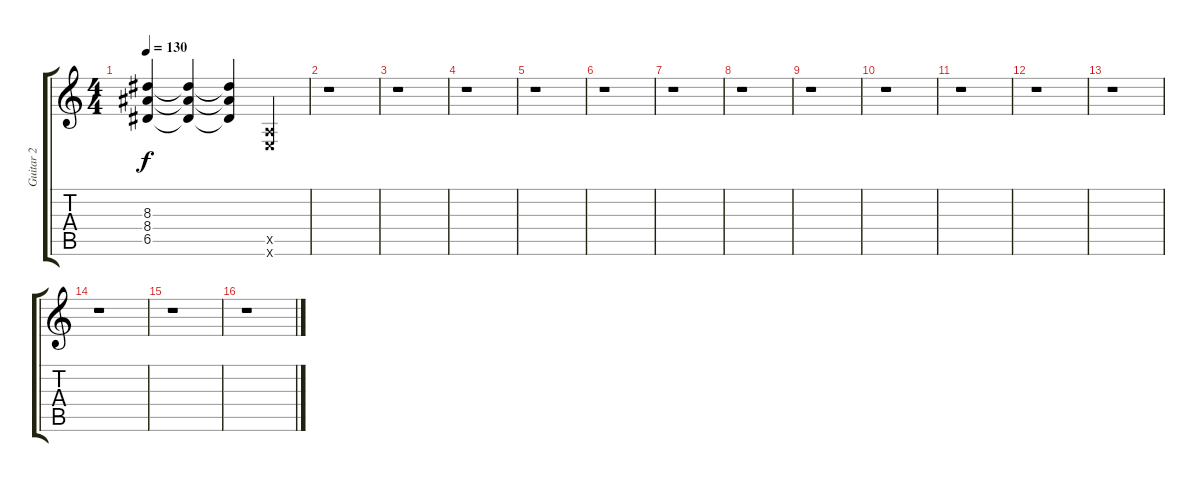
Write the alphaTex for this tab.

\track ("Guitar 2" "Guitar 2") {instrument distortionguitar}
\staff {score tabs}
\tuning (E4 B3 G3 D3 A2 E2) {hide}
\ts (4 4)
\tempo 130
\clef g2
\ks c
(8.3{t} 8.4{t} 6.5{t}).4{dy f} (8.3{t} 8.4{t} 6.5{t}).4 (8.3{t} 8.4{t} 6.5{t}).4 (0.5{x} 0.6{x}).4 |
r.1 |
r.1 |
r.1 |
r.1 |
r.1 |
r.1 |
r.1 |
r.1 |
r.1 |
r.1 |
r.1 |
r.1 |
r.1 |
r.1 |
r.1
